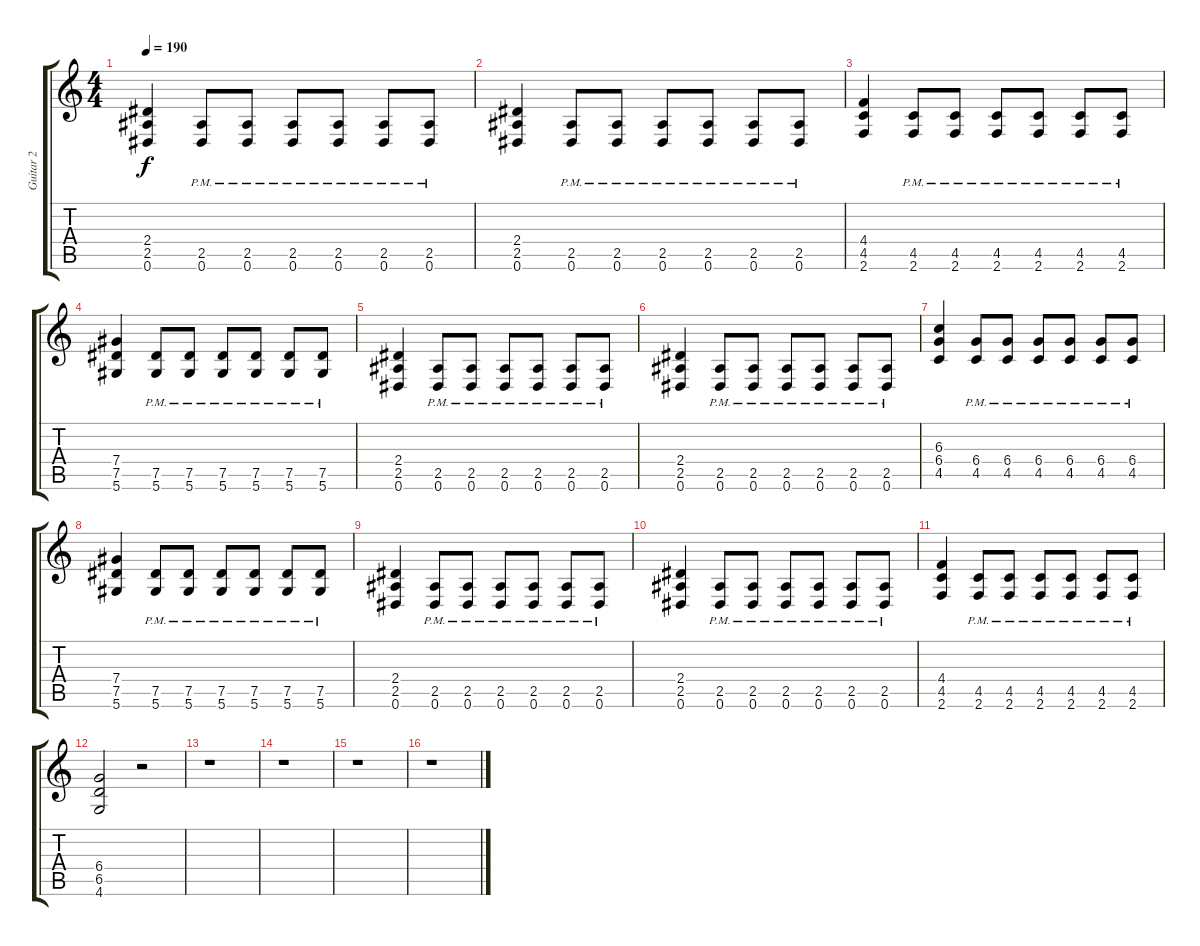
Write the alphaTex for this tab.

\track ("Guitar 2" "Guitar 2") {instrument distortionguitar}
\staff {score tabs}
\tuning (Eb4 Bb3 Gb3 Db3 Ab2 Eb2) {hide}
\ts (4 4)
\tempo 190
\clef g2
\ks c
(2.4 2.5 0.6).4{dy f} (2.5{pm} 0.6{pm}).8 (2.5{pm} 0.6{pm}).8 (2.5{pm} 0.6{pm}).8 (2.5{pm} 0.6{pm}).8 (2.5{pm} 0.6{pm}).8 (2.5{pm} 0.6{pm}).8 |
(2.4 2.5 0.6).4 (2.5{pm} 0.6{pm}).8 (2.5{pm} 0.6{pm}).8 (2.5{pm} 0.6{pm}).8 (2.5{pm} 0.6{pm}).8 (2.5{pm} 0.6{pm}).8 (2.5{pm} 0.6{pm}).8 |
(4.4 4.5 2.6).4 (4.5{pm} 2.6{pm}).8 (4.5{pm} 2.6{pm}).8 (4.5{pm} 2.6{pm}).8 (4.5{pm} 2.6{pm}).8 (4.5{pm} 2.6{pm}).8 (4.5{pm} 2.6{pm}).8 |
(7.4 7.5 5.6).4 (7.5{pm} 5.6{pm}).8 (7.5{pm} 5.6{pm}).8 (7.5{pm} 5.6{pm}).8 (7.5{pm} 5.6{pm}).8 (7.5{pm} 5.6{pm}).8 (7.5{pm} 5.6{pm}).8 |
(2.4 2.5 0.6).4 (2.5{pm} 0.6{pm}).8 (2.5{pm} 0.6{pm}).8 (2.5{pm} 0.6{pm}).8 (2.5{pm} 0.6{pm}).8 (2.5{pm} 0.6{pm}).8 (2.5{pm} 0.6{pm}).8 |
(2.4 2.5 0.6).4 (2.5{pm} 0.6{pm}).8 (2.5{pm} 0.6{pm}).8 (2.5{pm} 0.6{pm}).8 (2.5{pm} 0.6{pm}).8 (2.5{pm} 0.6{pm}).8 (2.5{pm} 0.6{pm}).8 |
(6.3 6.4 4.5).4 (6.4{pm} 4.5{pm}).8 (6.4{pm} 4.5{pm}).8 (6.4{pm} 4.5{pm}).8 (6.4{pm} 4.5{pm}).8 (6.4{pm} 4.5{pm}).8 (6.4{pm} 4.5{pm}).8 |
(7.4 7.5 5.6).4 (7.5{pm} 5.6{pm}).8 (7.5{pm} 5.6{pm}).8 (7.5{pm} 5.6{pm}).8 (7.5{pm} 5.6{pm}).8 (7.5{pm} 5.6{pm}).8 (7.5{pm} 5.6{pm}).8 |
(2.4 2.5 0.6).4 (2.5{pm} 0.6{pm}).8 (2.5{pm} 0.6{pm}).8 (2.5{pm} 0.6{pm}).8 (2.5{pm} 0.6{pm}).8 (2.5{pm} 0.6{pm}).8 (2.5{pm} 0.6{pm}).8 |
(2.4 2.5 0.6).4 (2.5{pm} 0.6{pm}).8 (2.5{pm} 0.6{pm}).8 (2.5{pm} 0.6{pm}).8 (2.5{pm} 0.6{pm}).8 (2.5{pm} 0.6{pm}).8 (2.5{pm} 0.6{pm}).8 |
(4.4 4.5 2.6).4 (4.5{pm} 2.6{pm}).8 (4.5{pm} 2.6{pm}).8 (4.5{pm} 2.6{pm}).8 (4.5{pm} 2.6{pm}).8 (4.5{pm} 2.6{pm}).8 (4.5{pm} 2.6{pm}).8 |
(6.4 6.5 4.6).2 r.2 |
r.1 |
r.1 |
r.1 |
r.1
